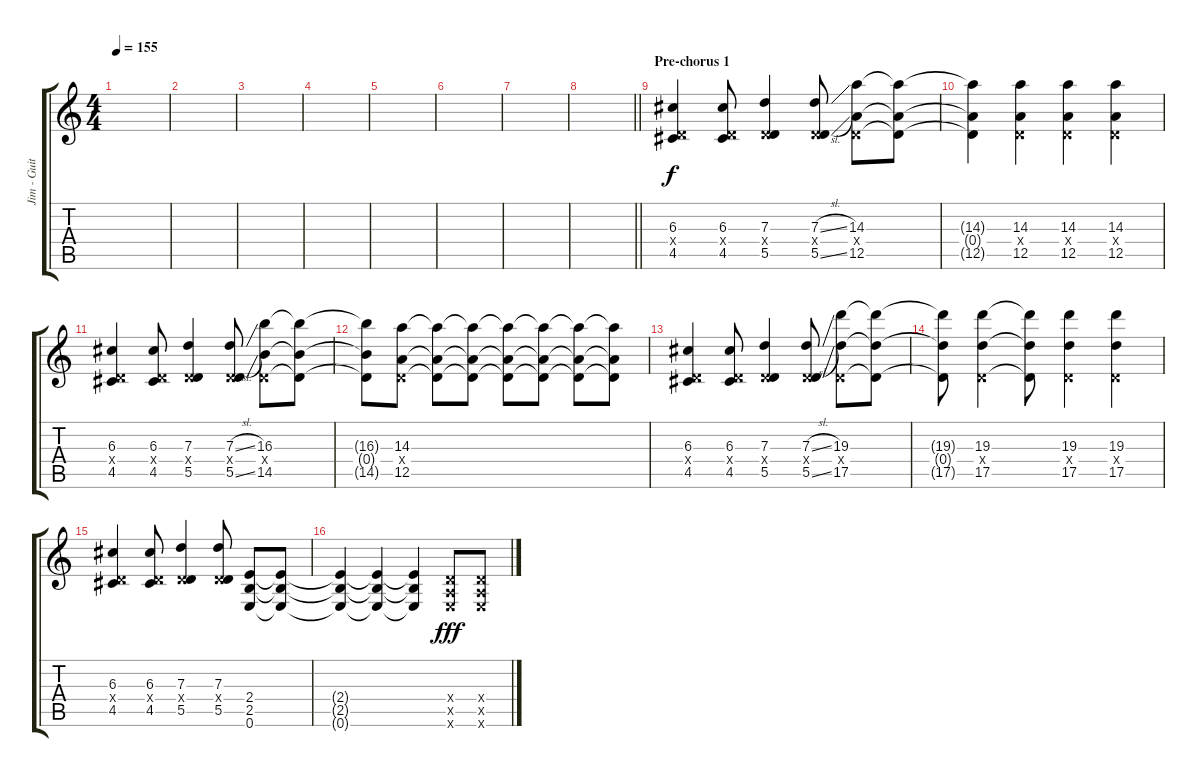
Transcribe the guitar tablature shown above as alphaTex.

\track ("Jim - Guitar" "Jim - Guit") {instrument distortionguitar}
\staff {score tabs}
\tuning (E4 B3 G3 D3 A2 E2) {hide}
\ts (4 4)
\tempo 155
\clef g2
\ks c
|
|
|
|
|
|
|
\barLineRight lightlight
|
\section ("" "Pre-chorus 1")
(6.3 0.4{x} 4.5).4{instrument overdrivenguitar} (6.3 0.4{x} 4.5).8 (7.3 0.4{x} 5.5).4 (7.3{sl} 0.4{x} 5.5{sl}).8 (14.3 0.4{x} 12.5).8 (14.3{t} 0.4{t} 12.5{t}).8 |
(14.3{t} 0.4{t} 12.5{t}).4 (14.3 0.4{x} 12.5).4 (14.3 0.4{x} 12.5).4 (14.3 0.4{x} 12.5).4 |
(6.3 0.4{x} 4.5).4 (6.3 0.4{x} 4.5).8 (7.3 0.4{x} 5.5).4 (7.3{sl} 0.4{x} 5.5{sl}).8 (16.3 0.4{x} 14.5).8 (16.3{t} 0.4{t} 14.5{t}).8 |
(16.3{t} 0.4{t} 14.5{t}).8 (14.3 0.4{x} 12.5).8 (14.3{t} 0.4{t} 12.5{t}).8 (14.3{t} 0.4{t} 12.5{t}).8 (14.3{t} 0.4{t} 12.5{t}).8 (14.3{t} 0.4{t} 12.5{t}).8 (14.3{t} 0.4{t} 12.5{t}).8 (14.3{t} 0.4{t} 12.5{t}).8 |
(6.3 0.4{x} 4.5).4 (6.3 0.4{x} 4.5).8 (7.3 0.4{x} 5.5).4 (7.3{sl} 0.4{x} 5.5{sl}).8 (19.3 0.4{x} 17.5).8 (19.3{t} 0.4{t} 17.5{t}).8 |
(19.3{t} 0.4{t} 17.5{t}).8 (19.3 0.4{x} 17.5).4 (19.3{t} 0.4{t} 17.5{t}).8 (19.3 0.4{x} 17.5).4 (19.3 0.4{x} 17.5).4 |
(6.3 0.4{x} 4.5).4 (6.3 0.4{x} 4.5).8 (7.3 0.4{x} 5.5).4 (7.3 0.4{x} 5.5).8 (2.4 2.5 0.6).8 (2.4{t} 2.5{t} 0.6{t}).8 |
(2.4{t} 2.5{t} 0.6{t}).4 (2.4{t} 2.5{t} 0.6{t}).4 (2.4{t} 2.5{t} 0.6{t}).4 (0.4{x} 0.5{x} 0.6{x}).8{dy fff volume 16} (0.4{x} 0.5{x} 0.6{x}).8
